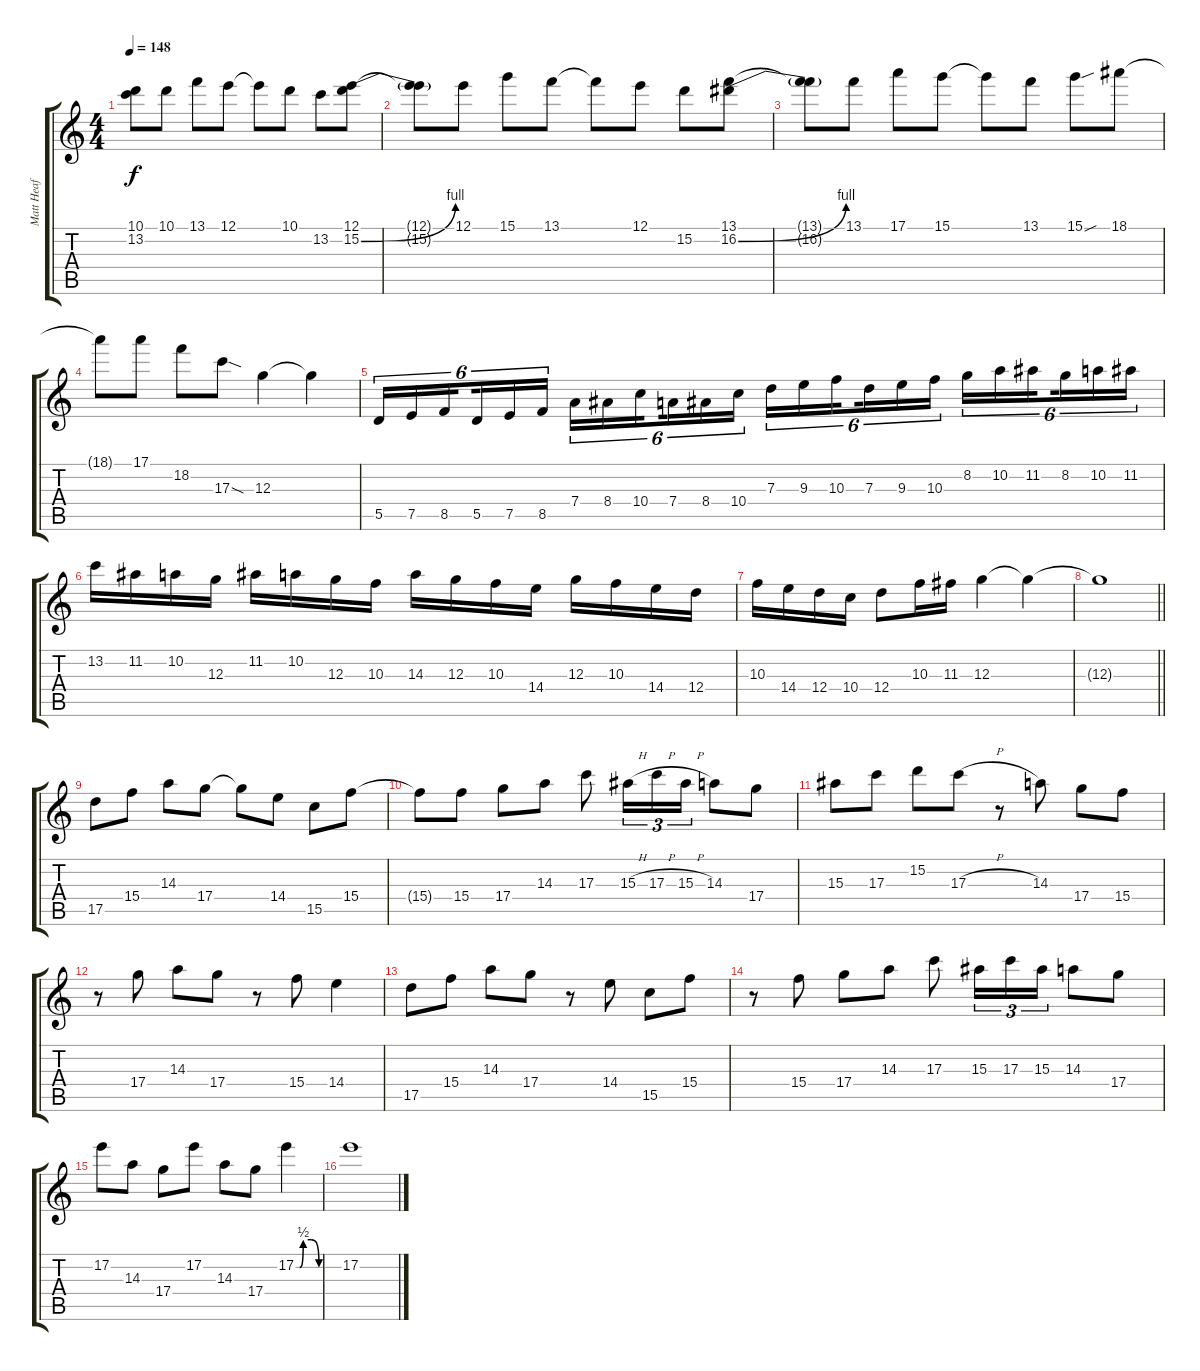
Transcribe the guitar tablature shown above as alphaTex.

\track (" Matt Heafy" " Matt Heaf") {instrument distortionguitar}
\staff {score tabs}
\tuning (E4 B3 G3 D3 A2 D2) {hide}
\ts (4 4)
\tempo 148
\clef g2
\ks c
(10.1{t} 13.2{t}).8{dy f} 10.1.8 13.1.8 12.1.8 12.1{t}.8 10.1.8 13.2.8 (12.1 15.2{be (bend 0 0 60 4)}).8 |
(12.1{t} 15.2{t}).8 12.1.8 15.1.8 13.1.8 13.1{t}.8 12.1.8 15.2.8 (13.1 16.2{be (bend 0 0 60 4)}).8 |
(13.1{t} 16.2{t}).8 13.1.8 17.1.8 15.1.8 15.1{t}.8 13.1.8 15.1{sou}.8 18.1.8 |
18.1{t}.8 17.1.8 18.2.8 17.3{sod}.8 12.3.4 12.3{t}.4 |
5.5.16{tu (6 4)} 7.5.16{tu (6 4)} 8.5.16{tu (6 4) beam splitsecondary} 5.5.16{tu (6 4)} 7.5.16{tu (6 4)} 8.5.16{tu (6 4)} 7.4.16{tu (6 4)} 8.4.16{tu (6 4)} 10.4.16{tu (6 4) beam splitsecondary} 7.4.16{tu (6 4)} 8.4.16{tu (6 4)} 10.4.16{tu (6 4)} 7.3.16{tu (6 4)} 9.3.16{tu (6 4)} 10.3.16{tu (6 4) beam splitsecondary} 7.3.16{tu (6 4)} 9.3.16{tu (6 4)} 10.3.16{tu (6 4)} 8.2.16{tu (6 4)} 10.2.16{tu (6 4)} 11.2.16{tu (6 4) beam splitsecondary} 8.2.16{tu (6 4)} 10.2.16{tu (6 4)} 11.2.16{tu (6 4)} |
13.2.16 11.2.16 10.2.16 12.3.16 11.2.16 10.2.16 12.3.16 10.3.16 14.3.16 12.3.16 10.3.16 14.4.16 12.3.16 10.3.16 14.4.16 12.4.16 |
10.3.16 14.4.16 12.4.16 10.4.16 12.4.8 10.3.16 11.3.16 12.3.4 12.3{t}.4 |
\barLineRight lightlight
12.3{t}.1 |
17.5.8 15.4.8 14.3.8 17.4.8 17.4{t}.8 14.4.8 15.5.8 15.4.8 |
15.4{t}.8 15.4.8 17.4.8 14.3.8 17.3.8 15.3{h}.16{tu (3 2)} 17.3{h}.16{tu (3 2)} 15.3{h}.16{tu (3 2)} 14.3.8 17.4.8 |
15.3.8 17.3.8 15.2.8 17.3{h}.8 r.8 14.3.8 17.4.8 15.4.8 |
r.8 17.4.8 14.3.8 17.4.8 r.8 15.4.8 14.4.4 |
17.5.8 15.4.8 14.3.8 17.4.8 r.8 14.4.8 15.5.8 15.4.8 |
r.8 15.4.8 17.4.8 14.3.8 17.3.8 15.3.16{tu (3 2)} 17.3.16{tu (3 2)} 15.3.16{tu (3 2)} 14.3.8 17.4.8 |
17.2.8 14.3.8 17.4.8 17.2.8 14.3.8 17.4.8 17.2{be (custom 0 0 10 0 19 2 40 2 60 0)}.4 |
17.2.1
